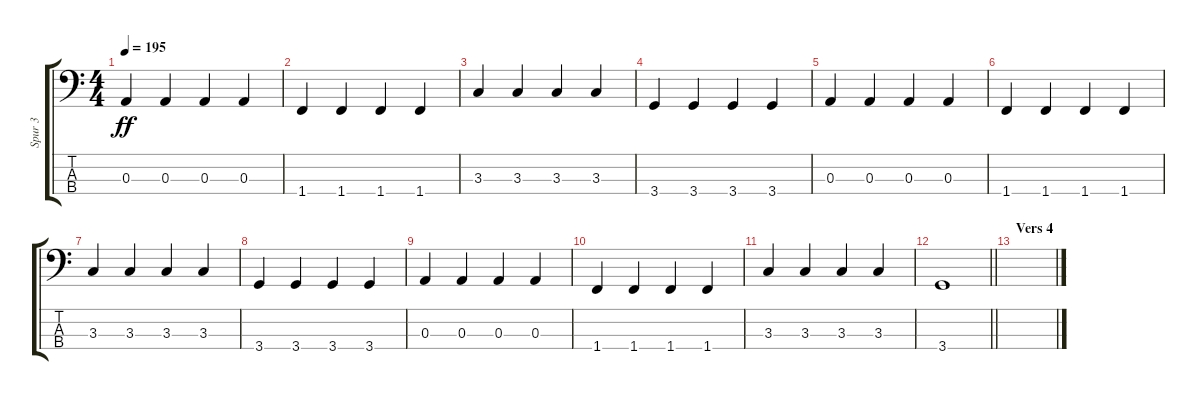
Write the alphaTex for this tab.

\track ("Spur 3" "Spur 3") {instrument electricbassfinger}
\staff {score tabs}
\tuning (G2 D2 A1 E1) {hide}
\ts (4 4)
\tempo 195
\clef f4
\ks c
0.3.4{dy ff} 0.3.4 0.3.4 0.3.4 |
1.4.4 1.4.4 1.4.4 1.4.4 |
3.3.4 3.3.4 3.3.4 3.3.4 |
3.4.4 3.4.4 3.4.4 3.4.4 |
0.3.4 0.3.4 0.3.4 0.3.4 |
1.4.4 1.4.4 1.4.4 1.4.4 |
3.3.4 3.3.4 3.3.4 3.3.4 |
3.4.4 3.4.4 3.4.4 3.4.4 |
0.3.4 0.3.4 0.3.4 0.3.4 |
1.4.4 1.4.4 1.4.4 1.4.4 |
3.3.4 3.3.4 3.3.4 3.3.4 |
\barLineRight lightlight
3.4.1 |
\section ("" "Vers 4")
